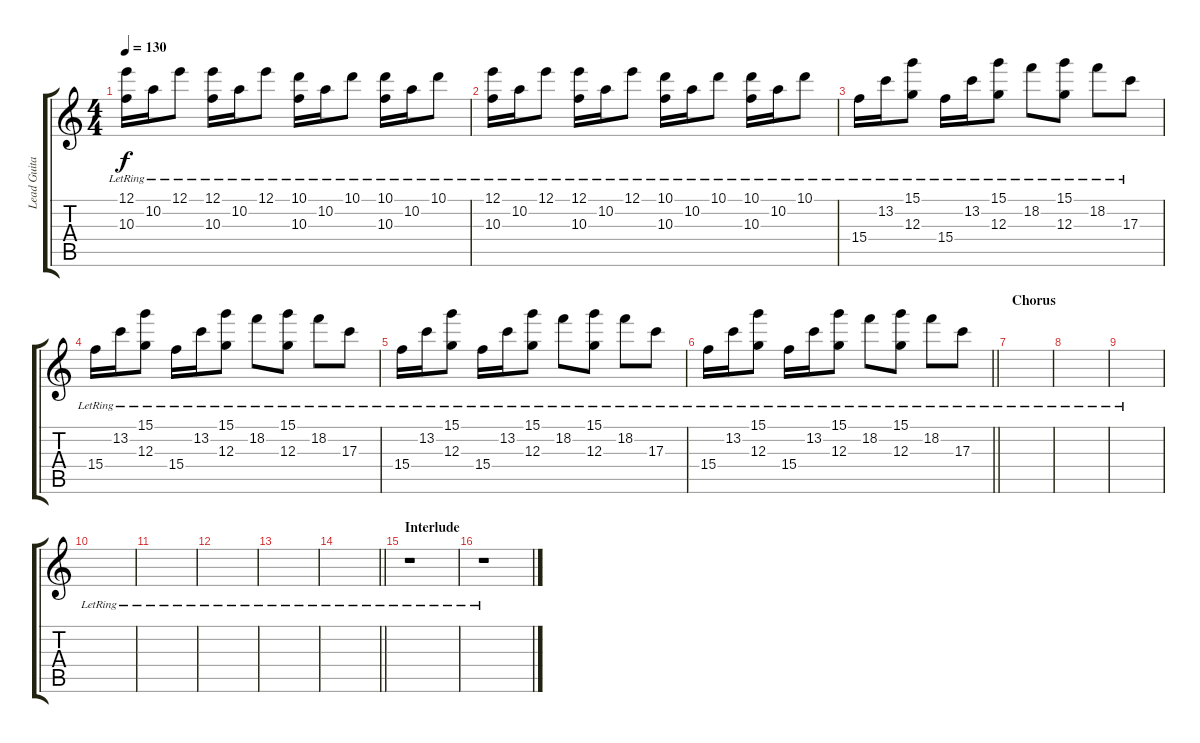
\track ("Lead Guitar III" "Lead Guita") {instrument acousticguitarnylon}
\staff {score tabs}
\tuning (E4 B3 G3 D3 A2 E2) {hide}
\ts (4 4)
\tempo 130
\clef g2
\ks c
(12.1{lr} 10.3{lr}).16{dy f} 10.2{lr}.16 12.1{lr}.8 (12.1{lr} 10.3{lr}).16 10.2{lr}.16 12.1{lr}.8 (10.1{lr} 10.3{lr}).16 10.2{lr}.16 10.1{lr}.8 (10.1{lr} 10.3{lr}).16 10.2{lr}.16 10.1{lr}.8 |
(12.1{lr} 10.3{lr}).16 10.2{lr}.16 12.1{lr}.8 (12.1{lr} 10.3{lr}).16 10.2{lr}.16 12.1{lr}.8 (10.1{lr} 10.3{lr}).16 10.2{lr}.16 10.1{lr}.8 (10.1{lr} 10.3{lr}).16 10.2{lr}.16 10.1{lr}.8 |
15.4{lr}.16 13.2{lr}.16 (15.1{lr} 12.3{lr}).8 15.4{lr}.16 13.2{lr}.16 (15.1{lr} 12.3{lr}).8 18.2{lr}.8 (15.1{lr} 12.3{lr}).8 18.2{lr}.8 17.3{lr}.8 |
15.4{lr}.16 13.2{lr}.16 (15.1{lr} 12.3{lr}).8 15.4{lr}.16 13.2{lr}.16 (15.1{lr} 12.3{lr}).8 18.2{lr}.8 (15.1{lr} 12.3{lr}).8 18.2{lr}.8 17.3{lr}.8 |
15.4{lr}.16 13.2{lr}.16 (15.1{lr} 12.3{lr}).8 15.4{lr}.16 13.2{lr}.16 (15.1{lr} 12.3{lr}).8 18.2{lr}.8 (15.1{lr} 12.3{lr}).8 18.2{lr}.8 17.3{lr}.8 |
\barLineRight lightlight
15.4{lr}.16 13.2{lr}.16 (15.1{lr} 12.3{lr}).8 15.4{lr}.16 13.2{lr}.16 (15.1{lr} 12.3{lr}).8 18.2{lr}.8 (15.1{lr} 12.3{lr}).8 18.2{lr}.8 17.3{lr}.8 |
\section ("" "Chorus")
|
|
|
|
|
|
|
\barLineRight lightlight
|
\section ("" "Interlude")
r.1 |
r.1
